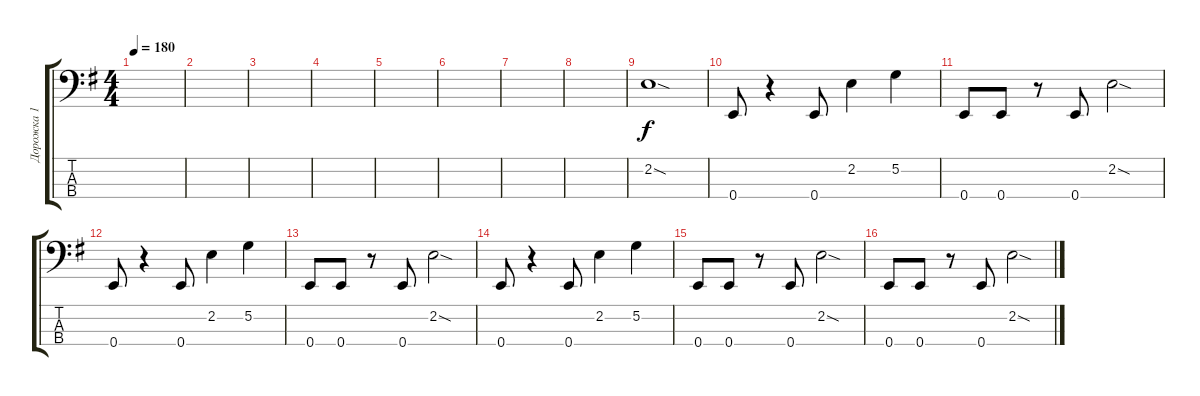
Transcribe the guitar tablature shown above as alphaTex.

\track ("Дорожка 1" "Дорожка 1") {instrument electricbasspick}
\staff {score tabs}
\tuning (G2 D2 A1 E1) {hide}
\ts (4 4)
\tempo 180
\clef f4
\ks g
|
|
|
|
|
|
|
|
2.2{sod}.1 |
0.4.8 r.4 0.4.8 2.2.4 5.2.4 |
0.4.8 0.4.8 r.8 0.4.8 2.2{sod}.2 |
0.4.8 r.4 0.4.8 2.2.4 5.2.4 |
0.4.8 0.4.8 r.8 0.4.8 2.2{sod}.2 |
0.4.8 r.4 0.4.8 2.2.4 5.2.4 |
0.4.8 0.4.8 r.8 0.4.8 2.2{sod}.2 |
0.4.8 0.4.8 r.8 0.4.8 2.2{sod}.2
